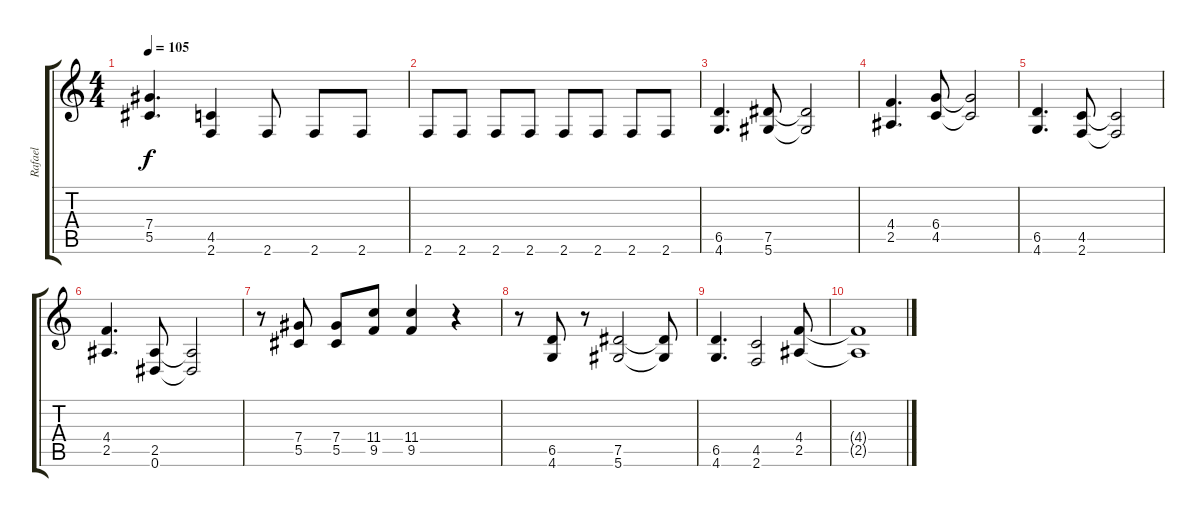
\track ("Rafael" "Rafael") {instrument distortionguitar}
\staff {score tabs}
\tuning (Eb4 Bb3 Gb3 Db3 Ab2 Eb2) {hide}
\ts (4 4)
\tempo 105
\clef g2
\ks c
(7.4 5.5).4{d dy f} (4.5 2.6).4 2.6.8 2.6.8 2.6.8 |
2.6.8 2.6.8 2.6.8 2.6.8 2.6.8 2.6.8 2.6.8 2.6.8 |
(6.5 4.6).4{d} (7.5 5.6).8 (7.5{t} 5.6{t}).2 |
(4.4 2.5).4{d} (6.4 4.5).8 (6.4{t} 4.5{t}).2 |
(6.5 4.6).4{d} (4.5 2.6).8 (4.5{t} 2.6{t}).2 |
(4.4 2.5).4{d} (2.5 0.6).8 (2.5{t} 0.6{t}).2 |
r.8 (7.4 5.5).8 (7.4 5.5).8 (11.4 9.5).8 (11.4 9.5).4 r.4 |
r.8 (6.5 4.6).8 r.8 (7.5 5.6).2 (7.5{t} 5.6{t}).8 |
(6.5 4.6).4{d} (4.5 2.6).2 (4.4 2.5).8 |
(4.4{t} 2.5{t}).1
